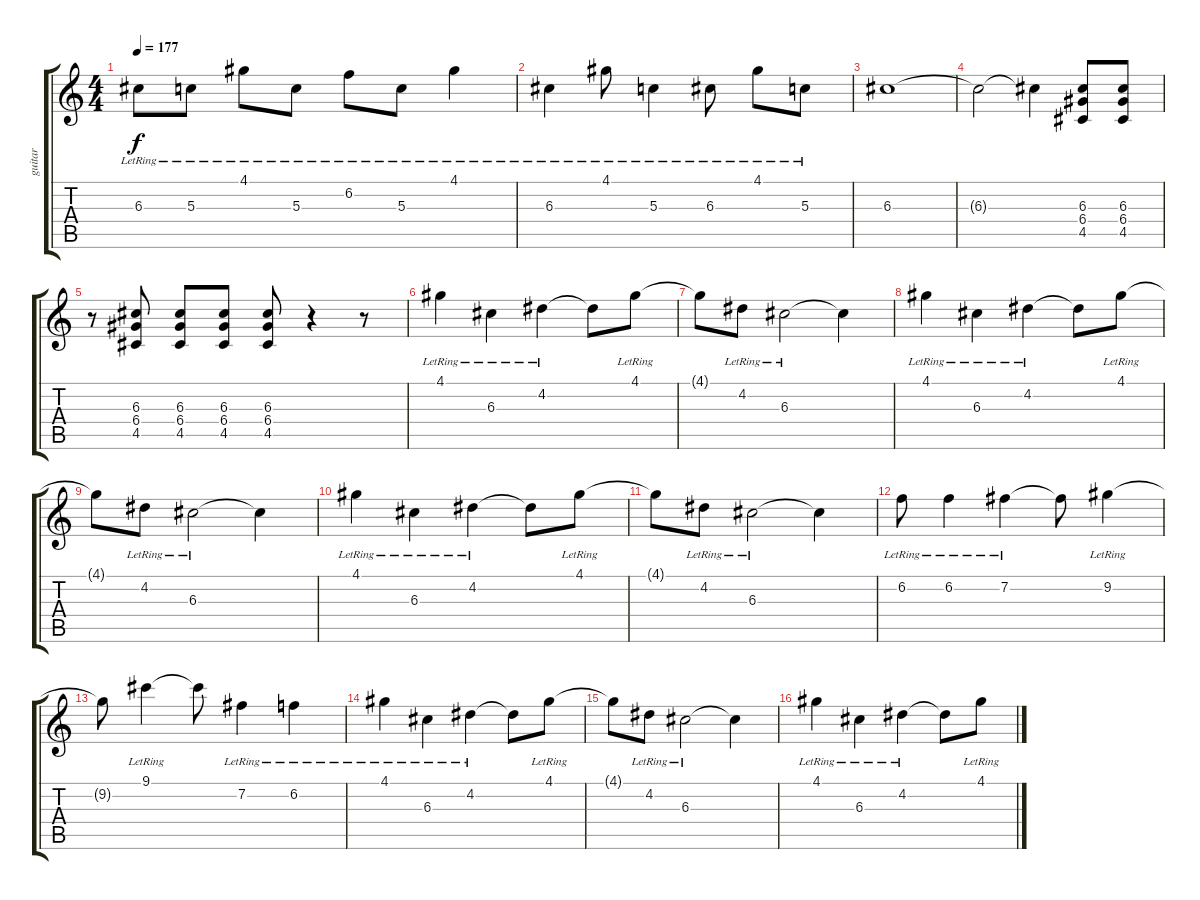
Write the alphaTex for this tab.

\track ("guitar" "guitar") {instrument distortionguitar}
\staff {score tabs}
\tuning (E4 B3 G3 D3 A2 E2) {hide}
\ts (4 4)
\tempo 177
\clef g2
\ks c
6.3{lr}.8{dy f} 5.3{lr}.8 4.1{lr}.8 5.3{lr}.8 6.2{lr}.8 5.3{lr}.8 4.1{lr}.4 |
6.3{lr}.4 4.1{lr}.8 5.3{lr}.4 6.3{lr}.8 4.1{lr}.8 5.3{lr}.8 |
6.3.1 |
6.3{t}.2{instrument overdrivenguitar} 6.3{t}.4 (6.3 6.4 4.5).8 (6.3 6.4 4.5).8 |
r.8 (6.3 6.4 4.5).8 (6.3 6.4 4.5).8 (6.3 6.4 4.5).8 (6.3 6.4 4.5).8 r.4 r.8 |
\section ("" "")
4.1{lr}.4{instrument electricguitarclean} 6.3{lr}.4 4.2{lr}.4 4.2{t}.8 4.1{lr}.8 |
4.1{t}.8 4.2{lr}.8 6.3{lr}.2 6.3{t}.4 |
4.1{lr}.4 6.3{lr}.4 4.2{lr}.4 4.2{t}.8 4.1{lr}.8 |
4.1{t}.8 4.2{lr}.8 6.3{lr}.2 6.3{t}.4 |
4.1{lr}.4 6.3{lr}.4 4.2{lr}.4 4.2{t}.8 4.1{lr}.8 |
4.1{t}.8 4.2{lr}.8 6.3{lr}.2 6.3{t}.4 |
6.2{lr}.8 6.2{lr}.4 7.2{lr}.4 7.2{t}.8 9.2{lr}.4 |
9.2{t}.8 9.1{lr}.4 9.1{t}.8 7.2{lr}.4 6.2{lr}.4 |
4.1{lr}.4 6.3{lr}.4 4.2{lr}.4 4.2{t}.8 4.1{lr}.8 |
4.1{t}.8 4.2{lr}.8 6.3{lr}.2 6.3{t}.4 |
4.1{lr}.4 6.3{lr}.4 4.2{lr}.4 4.2{t}.8 4.1{lr}.8
